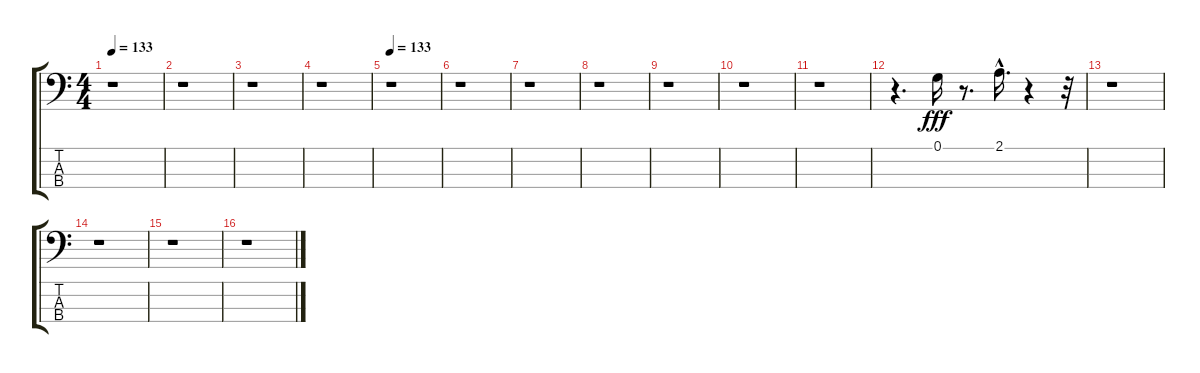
\track "" {instrument electricbassfinger}
\staff {score tabs}
\tuning (G2 D2 A1 E1) {hide}
\ts (4 4)
\tempo 133
\clef f4
\ks c
r.1{dy fff} |
r.1 |
r.1 |
r.1 |
\tempo 133
r.1 |
r.1 |
r.1 |
r.1 |
r.1 |
r.1 |
r.1 |
r.4{d} 0.1.16 r.8{d} 2.1{hac}.16{d} r.4 r.32 |
r.1 |
r.1 |
r.1 |
r.1
